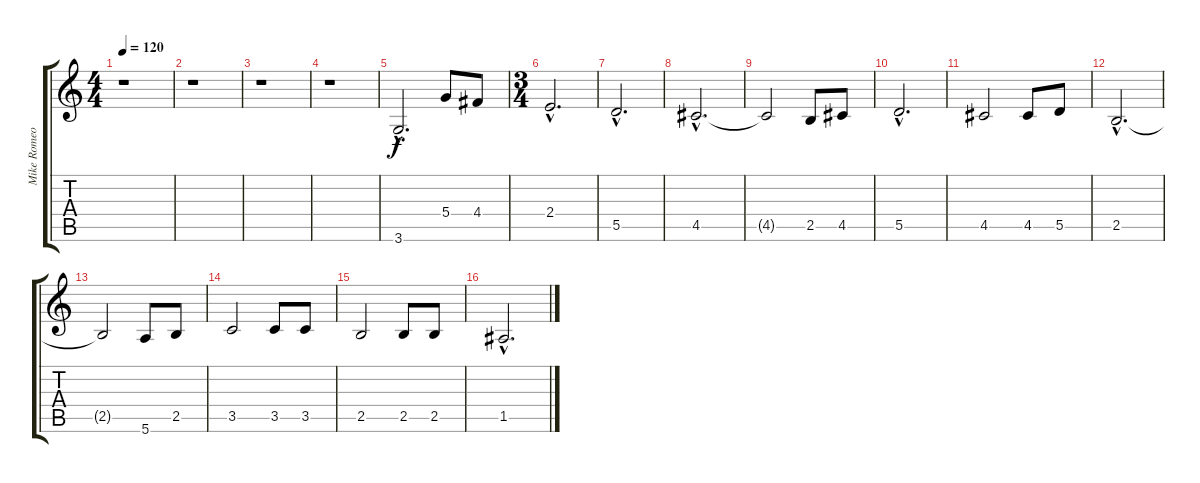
\track ("Mike Romeo (E-Guitar)" "Mike Romeo") {instrument distortionguitar}
\staff {score tabs}
\tuning (E4 B3 G3 D3 A2 E2) {hide}
\ts (4 4)
\tempo 120
\clef g2
\ks c
r.1{dy f} |
r.1 |
r.1 |
r.1 |
3.6{hac}.2{d volume 16 balance 8} 5.4.8 4.4.8 |
\ts (3 4)
2.4{hac}.2{d} |
5.5{hac}.2{d} |
4.5{hac}.2{d} |
4.5{t}.2 2.5.8 4.5.8 |
5.5{hac}.2{d} |
4.5.2 4.5.8 5.5.8 |
2.5{hac}.2{d} |
2.5{t}.2 5.6.8 2.5.8 |
3.5.2 3.5.8 3.5.8 |
2.5.2 2.5.8 2.5.8 |
1.5{hac}.2{d}
